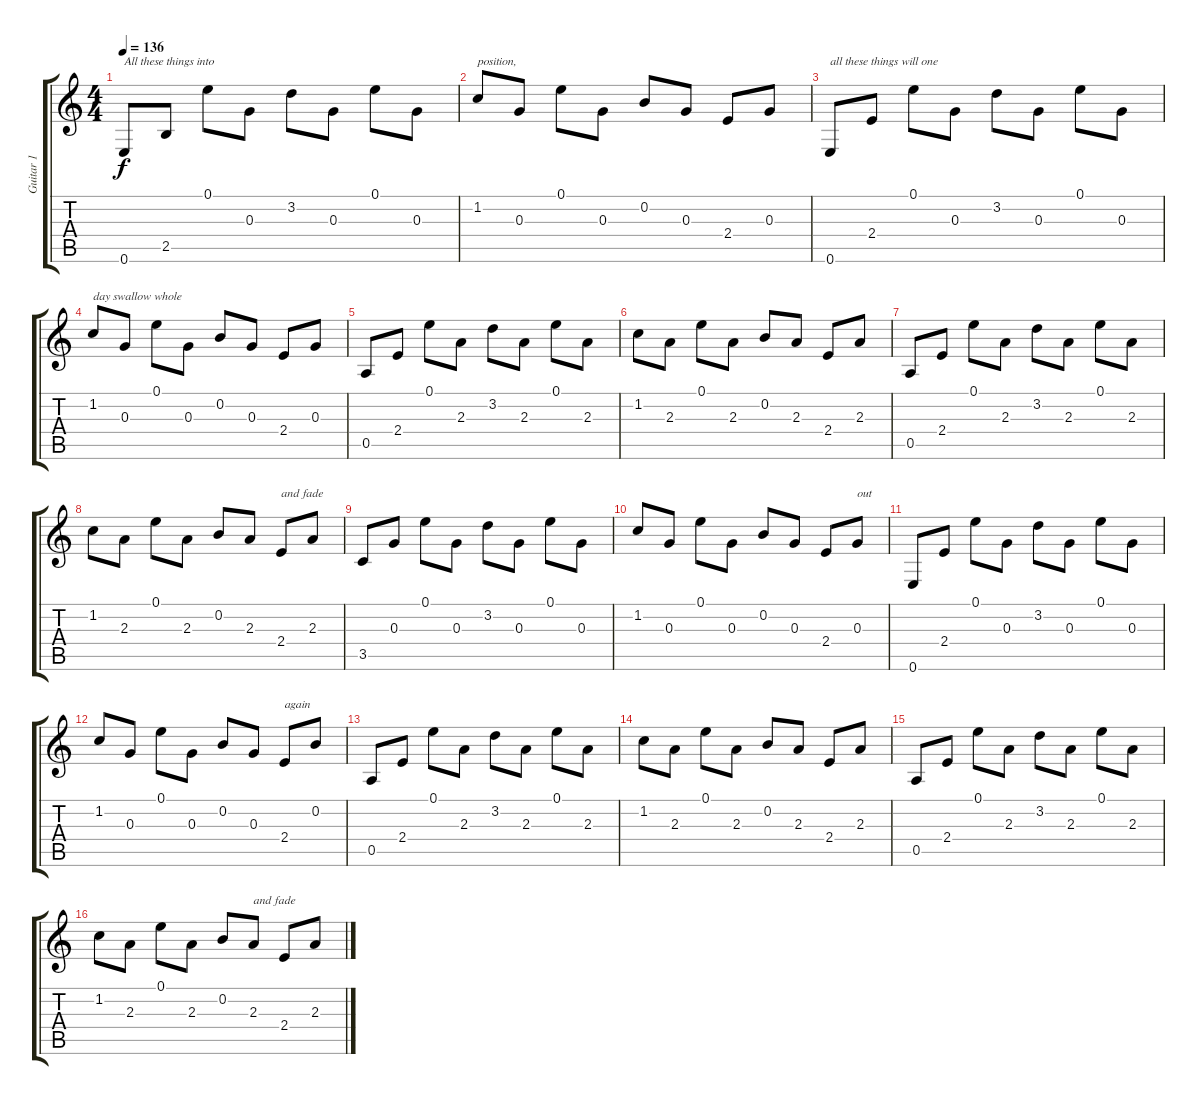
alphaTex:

\track ("Guitar 1" "Guitar 1") {instrument electricguitarclean}
\staff {score tabs}
\tuning (E4 B3 G3 D3 A2 E2) {hide}
\ts (4 4)
\tempo 136
\clef g2
\ks c
0.6.8{txt "All these things into" dy f} 2.5.8 0.1.8 0.3.8 3.2.8 0.3.8 0.1.8 0.3.8 |
1.2.8{txt "position,"} 0.3.8 0.1.8 0.3.8 0.2.8 0.3.8 2.4.8 0.3.8 |
0.6.8{txt "all these things will one"} 2.4.8 0.1.8 0.3.8 3.2.8 0.3.8 0.1.8 0.3.8 |
1.2.8{txt "day swallow whole"} 0.3.8 0.1.8 0.3.8 0.2.8 0.3.8 2.4.8 0.3.8 |
0.5.8 2.4.8 0.1.8 2.3.8 3.2.8 2.3.8 0.1.8 2.3.8 |
1.2.8 2.3.8 0.1.8 2.3.8 0.2.8 2.3.8 2.4.8 2.3.8 |
0.5.8 2.4.8 0.1.8 2.3.8 3.2.8 2.3.8 0.1.8 2.3.8 |
1.2.8 2.3.8 0.1.8 2.3.8 0.2.8 2.3.8 2.4.8{txt "and fade"} 2.3.8 |
3.5.8 0.3.8 0.1.8 0.3.8 3.2.8 0.3.8 0.1.8 0.3.8 |
1.2.8 0.3.8 0.1.8 0.3.8 0.2.8 0.3.8 2.4.8 0.3.8{txt "out"} |
0.6.8 2.4.8 0.1.8 0.3.8 3.2.8 0.3.8 0.1.8 0.3.8 |
1.2.8 0.3.8 0.1.8 0.3.8 0.2.8 0.3.8 2.4.8{txt "again"} 0.2.8 |
0.5.8 2.4.8 0.1.8 2.3.8 3.2.8 2.3.8 0.1.8 2.3.8 |
1.2.8 2.3.8 0.1.8 2.3.8 0.2.8 2.3.8 2.4.8 2.3.8 |
0.5.8 2.4.8 0.1.8 2.3.8 3.2.8 2.3.8 0.1.8 2.3.8 |
1.2.8 2.3.8 0.1.8 2.3.8 0.2.8 2.3.8{txt "and fade"} 2.4.8 2.3.8
